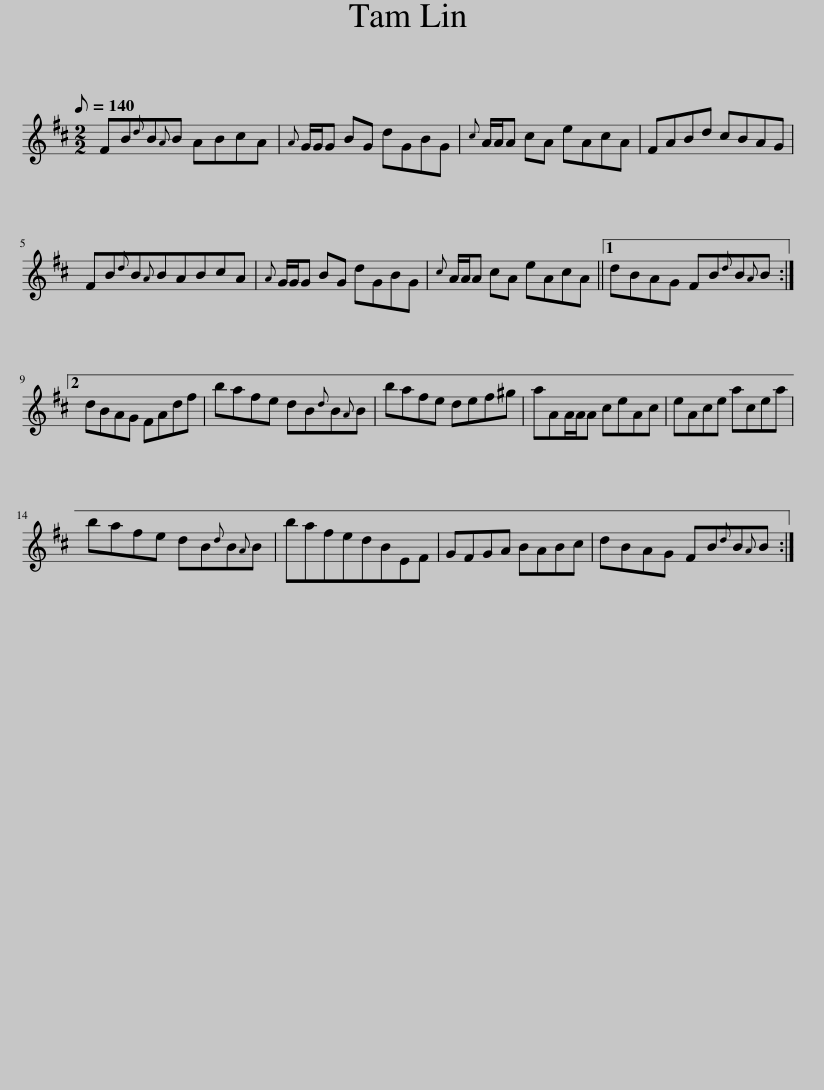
X:1
L:1/8
Q:1/8=140
M:2/2
I:linebreak $
K:Bmin
V:1 treble
V:1
 FB{d}B{A}B ABcA |{A} G/G/G BG dGBG |{c} A/A/A cA eAcA | FABd cBAG |$ FB{d}B{A}BABcA | %5
{A} G/G/G BG dGBG |{c} A/A/A cA eAcA ||1 dBAG FB{d}B{A}B :|2$ dBAG FAdf | bafe dB{d}B{A}B | %10
 bafe def^g | aAA/A/A ceAc | eAce acea |$ bafe dB{d}B{A}B | bafedBEF | %15
 GFGA BABc | dBAG FB{d}B{A}B :| %17
